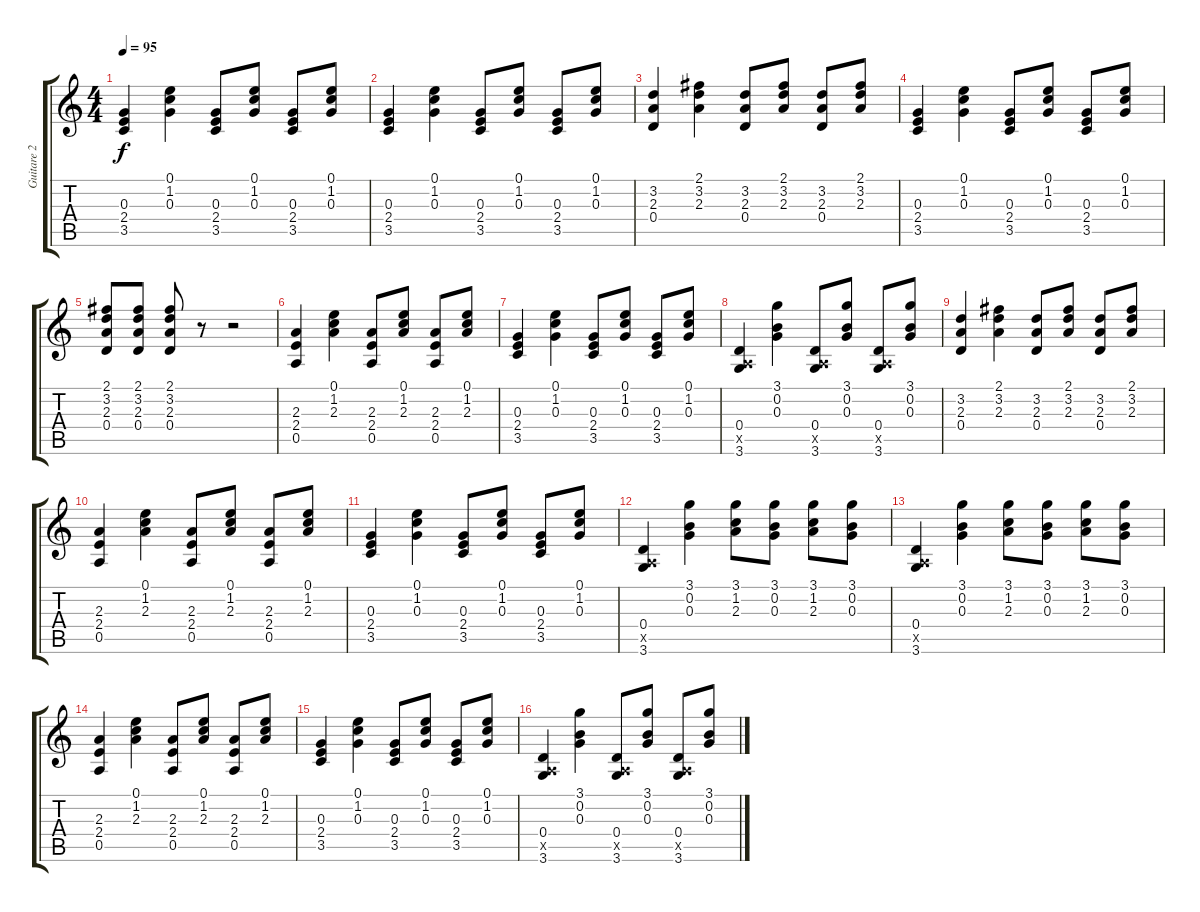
\track ("Guitare 2" "Guitare 2") {instrument acousticguitarnylon}
\staff {score tabs}
\tuning (E4 B3 G3 D3 A2 E2) {hide}
\ts (4 4)
\tempo 95
\clef g2
\ks c
(0.3 2.4 3.5).4{dy f} (0.1 1.2 0.3).4 (0.3 2.4 3.5).8 (0.1 1.2 0.3).8 (0.3 2.4 3.5).8 (0.1 1.2 0.3).8 |
(0.3 2.4 3.5).4 (0.1 1.2 0.3).4 (0.3 2.4 3.5).8 (0.1 1.2 0.3).8 (0.3 2.4 3.5).8 (0.1 1.2 0.3).8 |
(3.2 2.3 0.4).4 (2.1 3.2 2.3).4 (3.2 2.3 0.4).8 (2.1 3.2 2.3).8 (3.2 2.3 0.4).8 (2.1 3.2 2.3).8 |
(0.3 2.4 3.5).4 (0.1 1.2 0.3).4 (0.3 2.4 3.5).8 (0.1 1.2 0.3).8 (0.3 2.4 3.5).8 (0.1 1.2 0.3).8 |
(2.1 3.2 2.3 0.4).8 (2.1 3.2 2.3 0.4).8 (2.1 3.2 2.3 0.4).8 r.8 r.2 |
(2.3 2.4 0.5).4 (0.1 1.2 2.3).4 (2.3 2.4 0.5).8 (0.1 1.2 2.3).8 (2.3 2.4 0.5).8 (0.1 1.2 2.3).8 |
(0.3 2.4 3.5).4 (0.1 1.2 0.3).4 (0.3 2.4 3.5).8 (0.1 1.2 0.3).8 (0.3 2.4 3.5).8 (0.1 1.2 0.3).8 |
(0.4 0.5{x} 3.6).4 (3.1 0.2 0.3).4 (0.4 0.5{x} 3.6).8 (3.1 0.2 0.3).8 (0.4 0.5{x} 3.6).8 (3.1 0.2 0.3).8 |
(3.2 2.3 0.4).4 (2.1 3.2 2.3).4 (3.2 2.3 0.4).8 (2.1 3.2 2.3).8 (3.2 2.3 0.4).8 (2.1 3.2 2.3).8 |
(2.3 2.4 0.5).4 (0.1 1.2 2.3).4 (2.3 2.4 0.5).8 (0.1 1.2 2.3).8 (2.3 2.4 0.5).8 (0.1 1.2 2.3).8 |
(0.3 2.4 3.5).4 (0.1 1.2 0.3).4 (0.3 2.4 3.5).8 (0.1 1.2 0.3).8 (0.3 2.4 3.5).8 (0.1 1.2 0.3).8 |
(0.4 0.5{x} 3.6).4 (3.1 0.2 0.3).4 (3.1 1.2 2.3).8 (3.1 0.2 0.3).8 (3.1 1.2 2.3).8 (3.1 0.2 0.3).8 |
(0.4 0.5{x} 3.6).4 (3.1 0.2 0.3).4 (3.1 1.2 2.3).8 (3.1 0.2 0.3).8 (3.1 1.2 2.3).8 (3.1 0.2 0.3).8 |
(2.3 2.4 0.5).4 (0.1 1.2 2.3).4 (2.3 2.4 0.5).8 (0.1 1.2 2.3).8 (2.3 2.4 0.5).8 (0.1 1.2 2.3).8 |
(0.3 2.4 3.5).4 (0.1 1.2 0.3).4 (0.3 2.4 3.5).8 (0.1 1.2 0.3).8 (0.3 2.4 3.5).8 (0.1 1.2 0.3).8 |
(0.4 0.5{x} 3.6).4 (3.1 0.2 0.3).4 (0.4 0.5{x} 3.6).8 (3.1 0.2 0.3).8 (0.4 0.5{x} 3.6).8 (3.1 0.2 0.3).8
